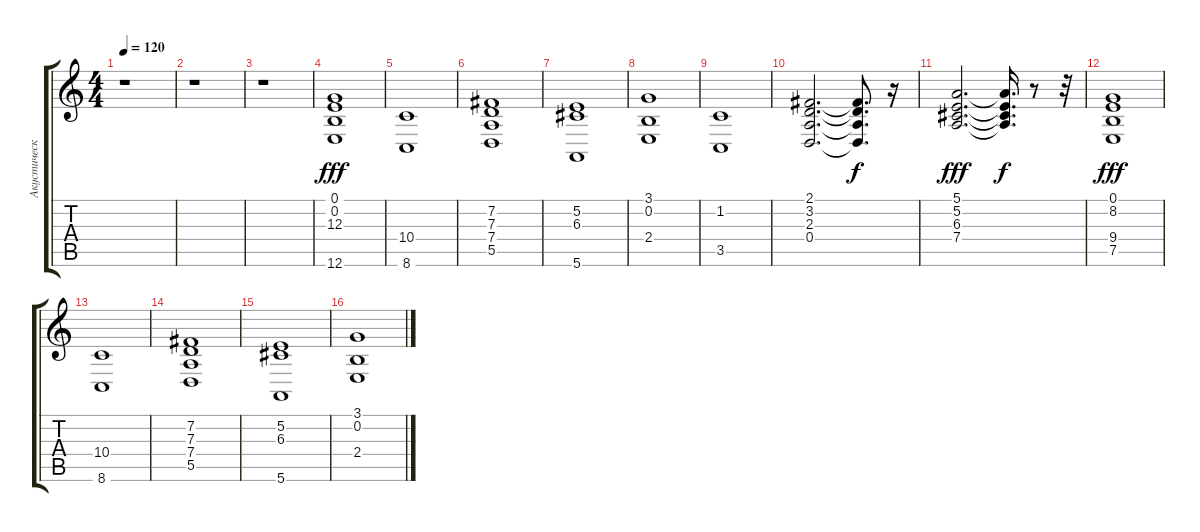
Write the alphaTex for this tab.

\track ("Акустический Гранд Роял" "Акустическ") {instrument acousticgrandpiano}
\staff {score tabs}
\tuning (E4 B3 G3 D3 A2 E2) {hide}
\ts (4 4)
\tempo 120
\clef g2
\ks c
r.1{dy f} |
r.1 |
r.1 |
(0.1 0.2 12.3 12.6).1{dy fff} |
(10.4 8.6).1 |
(7.2 7.3 7.4 5.5).1 |
(5.2 6.3 5.6).1 |
(3.1 0.2 2.4).1 |
(1.2 3.5).1 |
(2.1 3.2 2.3 0.4).2{d} (2.1{t} 3.2{t} 2.3{t} 0.4{t}).8{d dy f} r.16 |
(5.1 5.2 6.3 7.4).2{d dy fff} (5.1{t} 5.2{t} 6.3{t} 7.4{t}).16{d dy f} r.8 r.32 |
(0.1 8.2 9.4 7.5).1{dy fff} |
(10.4 8.6).1 |
(7.2 7.3 7.4 5.5).1 |
(5.2 6.3 5.6).1 |
(3.1 0.2 2.4).1
